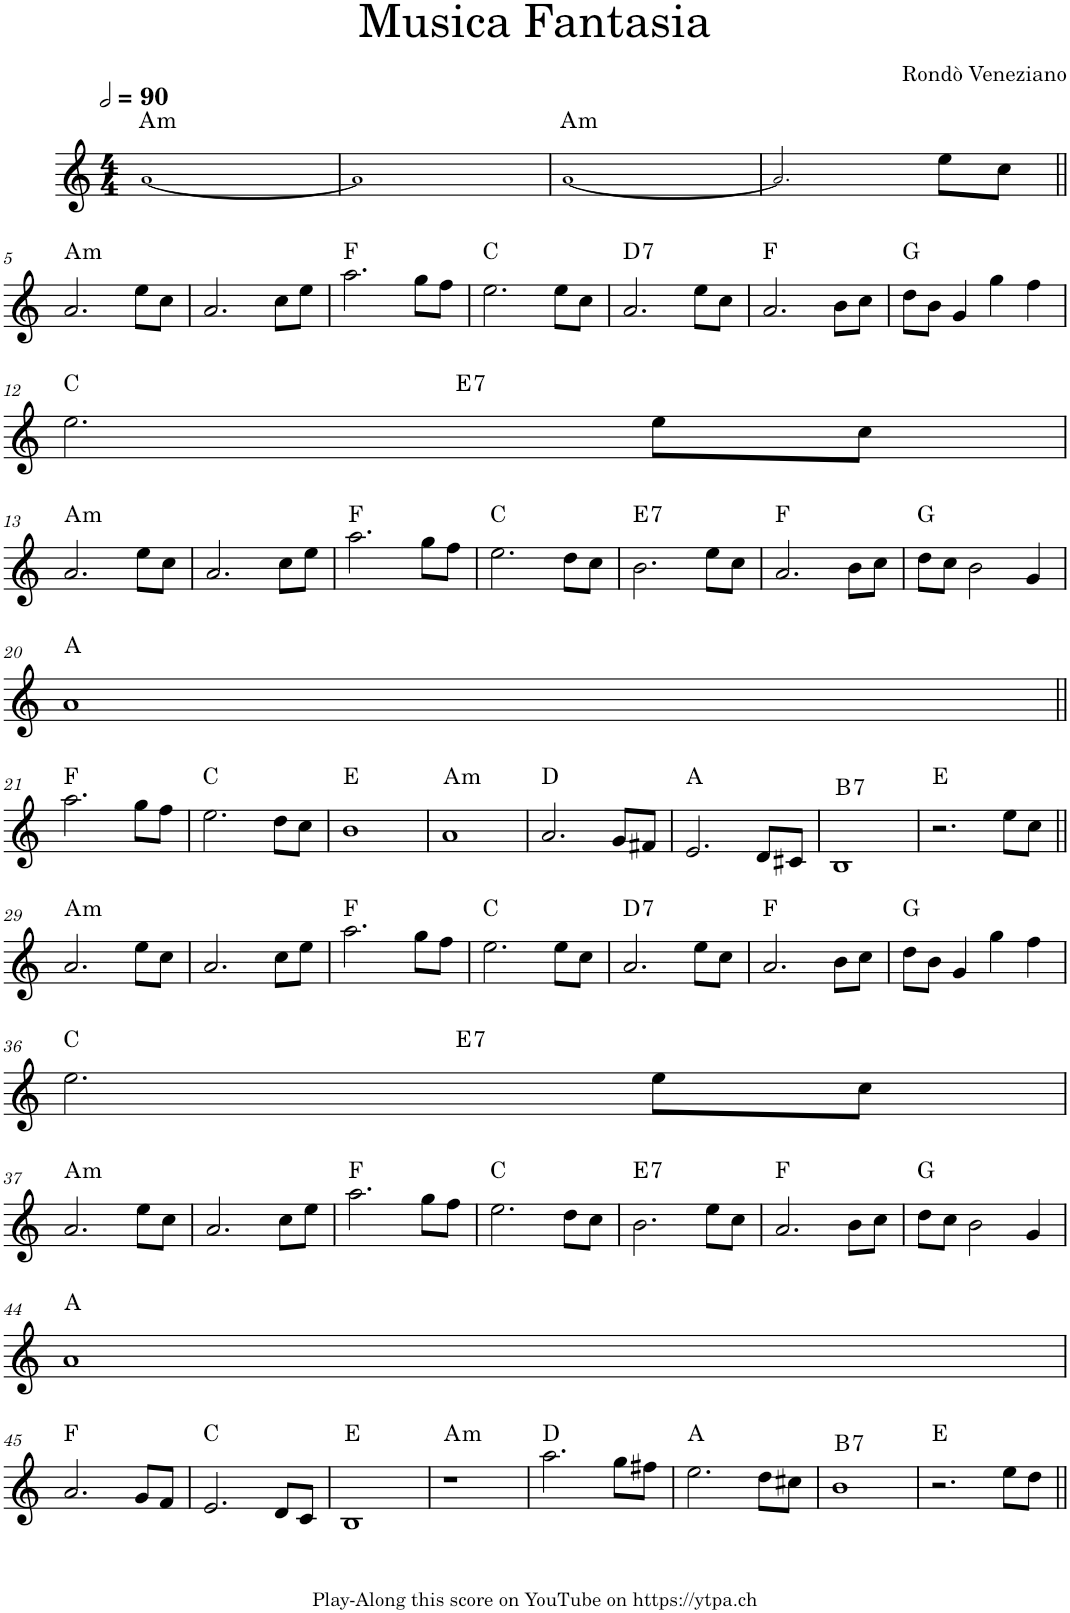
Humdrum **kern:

**kern	**harte
*part1	*part1
*staff1	*
*I"Piano	*
*I'Pno.	*
*clefG2	*
*k[]	*
*M4/4	*
*MM180	*
=1	=1
!	!LO:H:kt=m
[1a!	A:min
=2	=2
1a!]	.
=3	=3
!	!LO:H:kt=m
[1a!	A:min
=4	=4
2.a!/]	.
8ee\L	.
8cc\J	.
!!LO:LB:g=z
=5||	=5||
!	!LO:H:kt=m
2.a/	A:min
8ee\L	.
8cc\J	.
=6	=6
2.a/	.
8cc\L	.
8ee\J	.
=7	=7
2.aa\	F:maj
8gg\L	.
8ff\J	.
=8	=8
2.ee\	C:maj
8ee\L	.
8cc\J	.
=9	=9
!	!LO:H:kt=7
2.a/	D:7
8ee\L	.
8cc\J	.
=10	=10
2.a/	F:maj
8b\L	.
8cc\J	.
=11	=11
8dd\L	G:maj
8b\J	.
4g/	.
4gg\	.
4ff\	.
!!LO:LB:g=z
=12	=12
*^	*
2.ee\	2ryy	C:maj
!	!	!LO:H:kt=7
.	2ryy	E:7
8ee\L	.	.
8cc\J	.	.
!!LO:LB:g=z	!!
=13	=13	=13
!	!	!LO:H:kt=m
*v	*v	*
2.a/	A:min
8ee\L	.
8cc\J	.
=14	=14
2.a/	.
8cc\L	.
8ee\J	.
=15	=15
2.aa\	F:maj
8gg\L	.
8ff\J	.
=16	=16
2.ee\	C:maj
8dd\L	.
8cc\J	.
=17	=17
!	!LO:H:kt=7
2.b\	E:7
8ee\L	.
8cc\J	.
=18	=18
2.a/	F:maj
8b\L	.
8cc\J	.
=19	=19
8dd\L	G:maj
8cc\J	.
2b\	.
4g/	.
!!LO:LB:g=z
=20	=20
1a	A:maj
!!LO:LB:g=z
=21||	=21||
2.aa\	F:maj
8gg\L	.
8ff\J	.
=22	=22
2.ee\	C:maj
8dd\L	.
8cc\J	.
=23	=23
1b	E:maj
=24	=24
!	!LO:H:kt=m
1a	A:min
=25	=25
2.a/	D:maj
8g/L	.
8f#X/J	.
=26	=26
2.e/	A:maj
8d/L	.
8c#X/J	.
=27	=27
!	!LO:H:kt=7
1B	B:7
=28	=28
2.r	E:maj
8ee\L	.
8cc\J	.
!!LO:LB:g=z
=29||	=29||
!	!LO:H:kt=m
2.a/	A:min
8ee\L	.
8cc\J	.
=30	=30
2.a/	.
8cc\L	.
8ee\J	.
=31	=31
2.aa\	F:maj
8gg\L	.
8ff\J	.
=32	=32
2.ee\	C:maj
8ee\L	.
8cc\J	.
=33	=33
!	!LO:H:kt=7
2.a/	D:7
8ee\L	.
8cc\J	.
=34	=34
2.a/	F:maj
8b\L	.
8cc\J	.
=35	=35
8dd\L	G:maj
8b\J	.
4g/	.
4gg\	.
4ff\	.
!!LO:LB:g=z
=36	=36
*^	*
2.ee\	2ryy	C:maj
!	!	!LO:H:kt=7
.	2ryy	E:7
8ee\L	.	.
8cc\J	.	.
!!LO:LB:g=z	!!
=37	=37	=37
!	!	!LO:H:kt=m
*v	*v	*
2.a/	A:min
8ee\L	.
8cc\J	.
=38	=38
2.a/	.
8cc\L	.
8ee\J	.
=39	=39
2.aa\	F:maj
8gg\L	.
8ff\J	.
=40	=40
2.ee\	C:maj
8dd\L	.
8cc\J	.
=41	=41
!	!LO:H:kt=7
2.b\	E:7
8ee\L	.
8cc\J	.
=42	=42
2.a/	F:maj
8b\L	.
8cc\J	.
=43	=43
8dd\L	G:maj
8cc\J	.
2b\	.
4g/	.
!!LO:LB:g=z
=44	=44
1a	A:maj
!!LO:LB:g=z
=45	=45
2.a/	F:maj
8g/L	.
8f/J	.
=46	=46
2.e/	C:maj
8d/L	.
8c/J	.
=47	=47
1B	E:maj
=48	=48
!	!LO:H:kt=m
1r	A:min
=49	=49
2.aa\	D:maj
8gg\L	.
8ff#X\J	.
=50	=50
2.ee\	A:maj
8dd\L	.
8cc#X\J	.
=51	=51
!	!LO:H:kt=7
1b	B:7
=52	=52
2.r	E:maj
8ee\L	.
8dd\J	.
=||	=||
*-	*-
